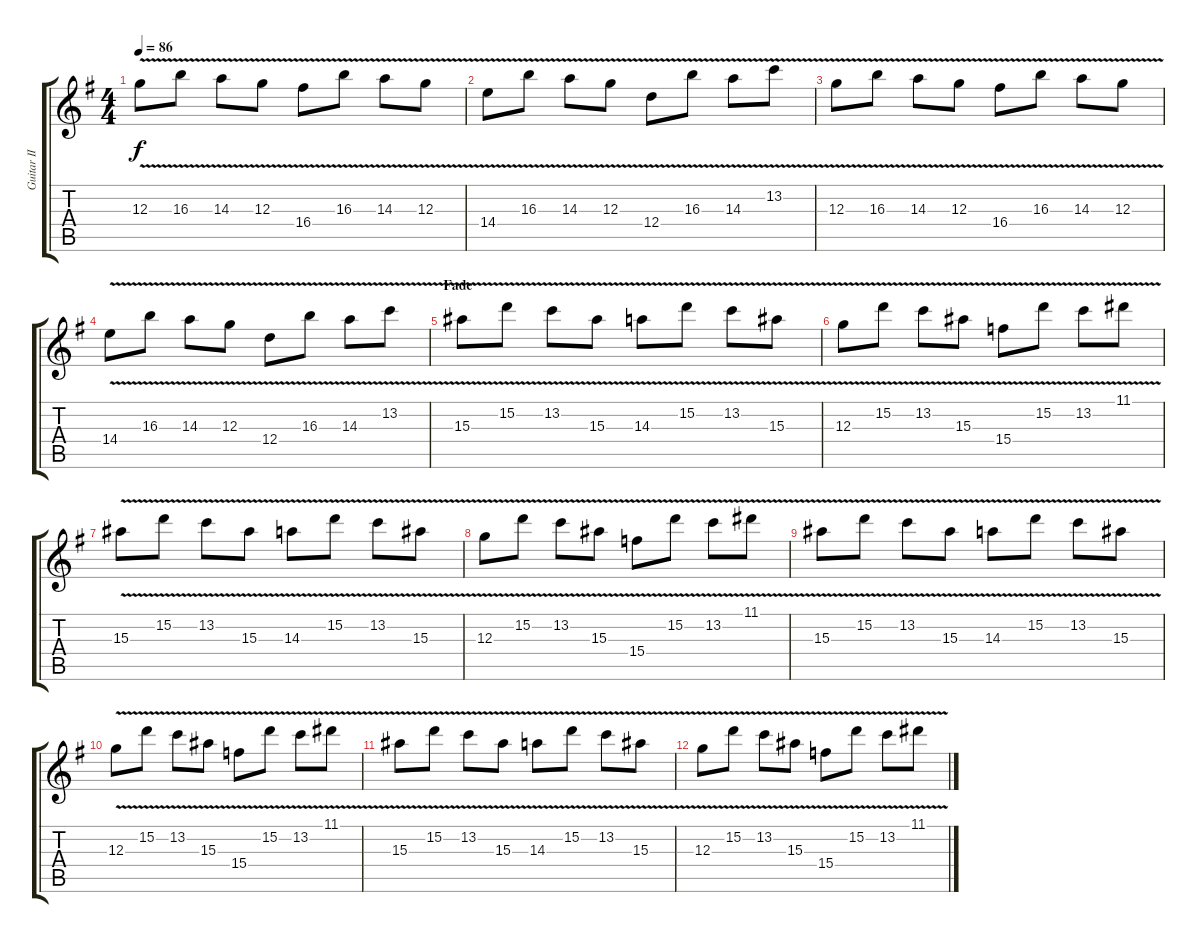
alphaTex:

\track ("Guitar II" "Guitar II") {instrument distortionguitar}
\staff {score tabs}
\tuning (E4 B3 G3 D3 A2 E2) {hide}
\ts (4 4)
\tempo 86
\clef g2
\ks eminor
12.3{v}.8{dy f} 16.3{v}.8 14.3{v}.8 12.3{v}.8 16.4{v}.8 16.3{v}.8 14.3{v}.8 12.3{v}.8 |
14.4{v}.8 16.3{v}.8 14.3{v}.8 12.3{v}.8 12.4{v}.8 16.3{v}.8 14.3{v}.8 13.2{v}.8 |
12.3{v}.8 16.3{v}.8 14.3{v}.8 12.3{v}.8 16.4{v}.8 16.3{v}.8 14.3{v}.8 12.3{v}.8 |
14.4{v}.8 16.3{v}.8 14.3{v}.8 12.3{v}.8 12.4{v}.8 16.3{v}.8 14.3{v}.8 13.2{v}.8 |
\section ("" "Fade")
15.3{v}.8 15.2{v}.8 13.2{v}.8 15.3{v}.8 14.3{v}.8 15.2{v}.8 13.2{v}.8 15.3{v}.8 |
12.3{v}.8 15.2{v}.8 13.2{v}.8 15.3{v}.8 15.4{v}.8 15.2{v}.8 13.2{v}.8 11.1{v}.8 |
15.3{v}.8 15.2{v}.8 13.2{v}.8 15.3{v}.8 14.3{v}.8 15.2{v}.8 13.2{v}.8 15.3{v}.8 |
12.3{v}.8 15.2{v}.8 13.2{v}.8 15.3{v}.8 15.4{v}.8 15.2{v}.8 13.2{v}.8 11.1{v}.8 |
15.3{v}.8 15.2{v}.8 13.2{v}.8 15.3{v}.8 14.3{v}.8 15.2{v}.8 13.2{v}.8 15.3{v}.8 |
12.3{v}.8 15.2{v}.8 13.2{v}.8 15.3{v}.8 15.4{v}.8 15.2{v}.8 13.2{v}.8 11.1{v}.8 |
15.3{v}.8 15.2{v}.8 13.2{v}.8 15.3{v}.8 14.3{v}.8 15.2{v}.8 13.2{v}.8 15.3{v}.8 |
12.3{v}.8 15.2{v}.8 13.2{v}.8 15.3{v}.8 15.4{v}.8 15.2{v}.8 13.2{v}.8 11.1{v}.8
